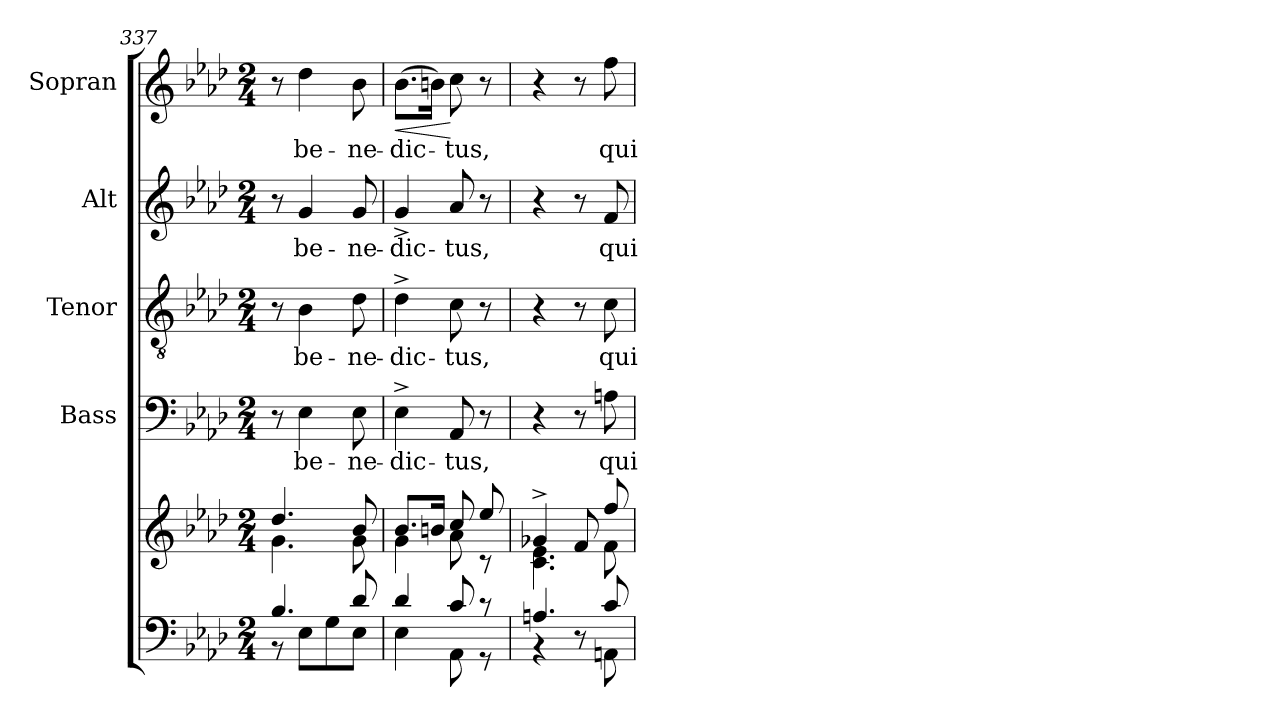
**kern	**kern	**kern	**text	**kern	**text	**kern	**text	**kern	**text	**dynam
*part5	*part5	*part4	*part4	*part3	*part3	*part2	*part2	*part1	*part1	*part1
*staff6	*staff5	*staff4	*staff4	*staff3	*staff3	*staff2	*staff2	*staff1	*staff1	*staff1
*	*	*I"Bass	*	*I"Tenor	*	*I"Alt	*	*I"Sopran	*	*
*	*	*I'B.	*	*I'T.	*	*I'A.	*	*I'S.	*	*
*clefF4	*clefG2	*clefF4	*	*clefGv2	*	*clefG2	*	*clefG2	*	*
*k[b-e-a-d-]	*k[b-e-a-d-]	*k[b-e-a-d-]	*	*k[b-e-a-d-]	*	*k[b-e-a-d-]	*	*k[b-e-a-d-]	*	*
*A-:	*A-:	*A-:	*	*A-:	*	*A-:	*	*A-:	*	*
*M2/4	*M2/4	*M2/4	*	*M2/4	*	*M2/4	*	*M2/4	*	*
=337	=337	=337	=337	=337	=337	=337	=337	=337	=337	=337
*^	*^	*	*	*	*	*	*	*	*	*
4.B-/	8r	4.dd-/	4.g\	8r	.	8r	.	8r	.	8r	.	.
!	!	!	!	!	!LO:LY:b	!	!LO:LY:b	!	!LO:LY:b	!	!LO:LY:b	!
.	8E-\L	.	.	4E-\	be-	4B-\	be-	4g/	be-	4dd-\	be-	.
.	8G\	.	.	.	.	.	.	.	.	.	.	.
!	!	!	!	!	!LO:LY:b	!	!LO:LY:b	!	!LO:LY:b	!	!LO:LY:b	!
8d-/	8E-\J	8b-/	8g\	8E-\	-ne-	8d-\	-ne-	8g/	-ne-	8b-\	-ne-	.
!!LO:PB:g=z
=338	=338	=338	=338	=338	=338	=338	=338	=338	=338	=338	=338	=338
!	!	!	!	!	!LO:LY:b	!	!LO:LY:b	!	!LO:LY:b	!	!LO:LY:b	!LO:HP:b
4d-/	4E-\	8.b-/L	4g\	4E-^>\	-dic-	4d-^>\	-dic-	4g^>/	-dic-	(>8.b-\L	-dic-	<
.	.	16bn/Jk	.	.	.	.	.	.	.	16bn\Jk)	.	.
!	!	!	!	!	!LO:LY:b	!	!LO:LY:b	!	!LO:LY:b	!	!LO:LY:b	!
8c/	8AA-\	8cc/	8a-\	8AA-/	-tus,	8c\	-tus,	8a-/	-tus,	8cc\	-tus,	[
8r	8r	8ee-/	8rc	8r	.	8r	.	8r	.	8r	.	.
=339	=339	=339	=339	=339	=339	=339	=339	=339	=339	=339	=339	=339
4.An/	4rBB	4g-X^>/	4.c\ 4.e-\	4r	.	4r	.	4r	.	4r	.	.
.	8rC	8f/	.	8r	.	8r	.	8r	.	8r	.	.
!	!	!	!	!	!LO:LY:b	!	!LO:LY:b	!	!LO:LY:b	!	!LO:LY:b	!
8c/	8AAn\	8ff/	8f\	8An\	qui	8c\	qui	8f/	qui	8ff\	qui	.
*v	*v	*	*	*	*	*	*	*	*	*	*	*
*	*v	*v	*	*	*	*	*	*	*	*	*
=	=	=	=	=	=	=	=	=	=	=
*-	*-	*-	*-	*-	*-	*-	*-	*-	*-	*-
